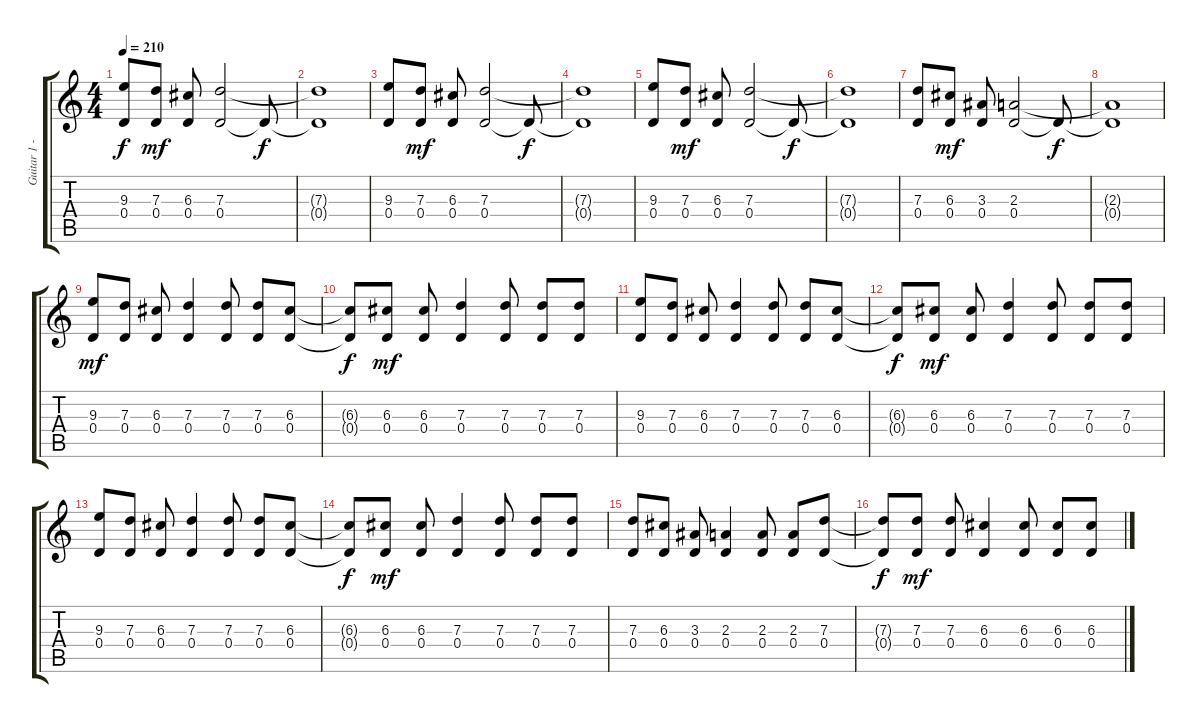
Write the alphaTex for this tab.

\track ("Guitar 1 - Joey Cape" "Guitar 1 -") {instrument distortionguitar}
\staff {score tabs}
\tuning (E4 B3 G3 D3 A2 E2) {hide}
\ts (4 4)
\tempo 210
\clef g2
\ks c
(9.3 0.4).8{dy f instrument distortionguitar} (7.3 0.4).8{dy mf} (6.3 0.4).8 (7.3 0.4).2 0.4{t}.8{dy f} |
(7.3{t} 0.4{t}).1 |
(9.3 0.4).8 (7.3 0.4).8{dy mf} (6.3 0.4).8 (7.3 0.4).2 0.4{t}.8{dy f} |
(7.3{t} 0.4{t}).1 |
(9.3 0.4).8 (7.3 0.4).8{dy mf} (6.3 0.4).8 (7.3 0.4).2 0.4{t}.8{dy f} |
(7.3{t} 0.4{t}).1 |
(7.3 0.4).8 (6.3 0.4).8{dy mf} (3.3 0.4).8 (2.3 0.4).2 0.4{t}.8{dy f} |
(2.3{t} 0.4{t}).1 |
(9.3 0.4).8{dy mf} (7.3 0.4).8 (6.3 0.4).8 (7.3 0.4).4 (7.3 0.4).8 (7.3 0.4).8 (6.3 0.4).8 |
(6.3{t} 0.4{t}).8{dy f} (6.3 0.4).8{dy mf} (6.3 0.4).8 (7.3 0.4).4 (7.3 0.4).8 (7.3 0.4).8 (7.3 0.4).8 |
(9.3 0.4).8 (7.3 0.4).8 (6.3 0.4).8 (7.3 0.4).4 (7.3 0.4).8 (7.3 0.4).8 (6.3 0.4).8 |
(6.3{t} 0.4{t}).8{dy f} (6.3 0.4).8{dy mf} (6.3 0.4).8 (7.3 0.4).4 (7.3 0.4).8 (7.3 0.4).8 (7.3 0.4).8 |
(9.3 0.4).8 (7.3 0.4).8 (6.3 0.4).8 (7.3 0.4).4 (7.3 0.4).8 (7.3 0.4).8 (6.3 0.4).8 |
(6.3{t} 0.4{t}).8{dy f} (6.3 0.4).8{dy mf} (6.3 0.4).8 (7.3 0.4).4 (7.3 0.4).8 (7.3 0.4).8 (7.3 0.4).8 |
(7.3 0.4).8 (6.3 0.4).8 (3.3 0.4).8 (2.3 0.4).4 (2.3 0.4).8 (2.3 0.4).8 (7.3 0.4).8 |
(7.3{t} 0.4{t}).8{dy f} (7.3 0.4).8{dy mf} (7.3 0.4).8 (6.3 0.4).4 (6.3 0.4).8 (6.3 0.4).8 (6.3 0.4).8
